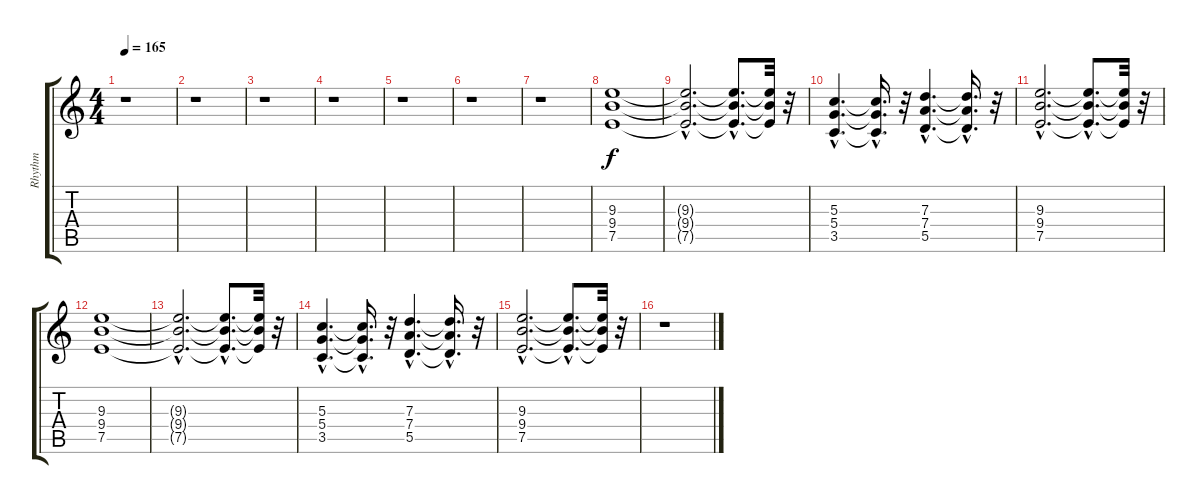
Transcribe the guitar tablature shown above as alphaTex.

\track ("Rhythm" "Rhythm") {instrument distortionguitar}
\staff {score tabs}
\tuning (E4 B3 G3 D3 A2 E2) {hide}
\ts (4 4)
\tempo 165
\clef g2
\ks c
r.1{dy f} |
r.1 |
r.1 |
r.1 |
r.1 |
r.1 |
r.1 |
(9.3 9.4 7.5).1 |
(9.3{hac t} 9.4{hac t} 7.5{hac t}).2{d} (9.3{hac t} 9.4{hac t} 7.5{hac t}).8{d} (9.3{t} 9.4{t} 7.5{t}).32 r.32 |
(5.3{hac} 5.4{hac} 3.5{hac}).4{d} (5.3{hac t} 5.4{hac t} 3.5{hac t}).16{d} r.32 (7.3{hac} 7.4{hac} 5.5{hac}).4{d} (7.3{hac t} 7.4{hac t} 5.5{hac t}).16{d} r.32 |
(9.3{hac} 9.4{hac} 7.5{hac}).2{d} (9.3{hac t} 9.4{hac t} 7.5{hac t}).8{d} (9.3{t} 9.4{t} 7.5{t}).32 r.32 |
(9.3 9.4 7.5).1 |
(9.3{hac t} 9.4{hac t} 7.5{hac t}).2{d} (9.3{hac t} 9.4{hac t} 7.5{hac t}).8{d} (9.3{t} 9.4{t} 7.5{t}).32 r.32 |
(5.3{hac} 5.4{hac} 3.5{hac}).4{d} (5.3{hac t} 5.4{hac t} 3.5{hac t}).16{d} r.32 (7.3{hac} 7.4{hac} 5.5{hac}).4{d} (7.3{hac t} 7.4{hac t} 5.5{hac t}).16{d} r.32 |
(9.3{hac} 9.4{hac} 7.5{hac}).2{d} (9.3{hac t} 9.4{hac t} 7.5{hac t}).8{d} (9.3{t} 9.4{t} 7.5{t}).32 r.32 |
r.1
